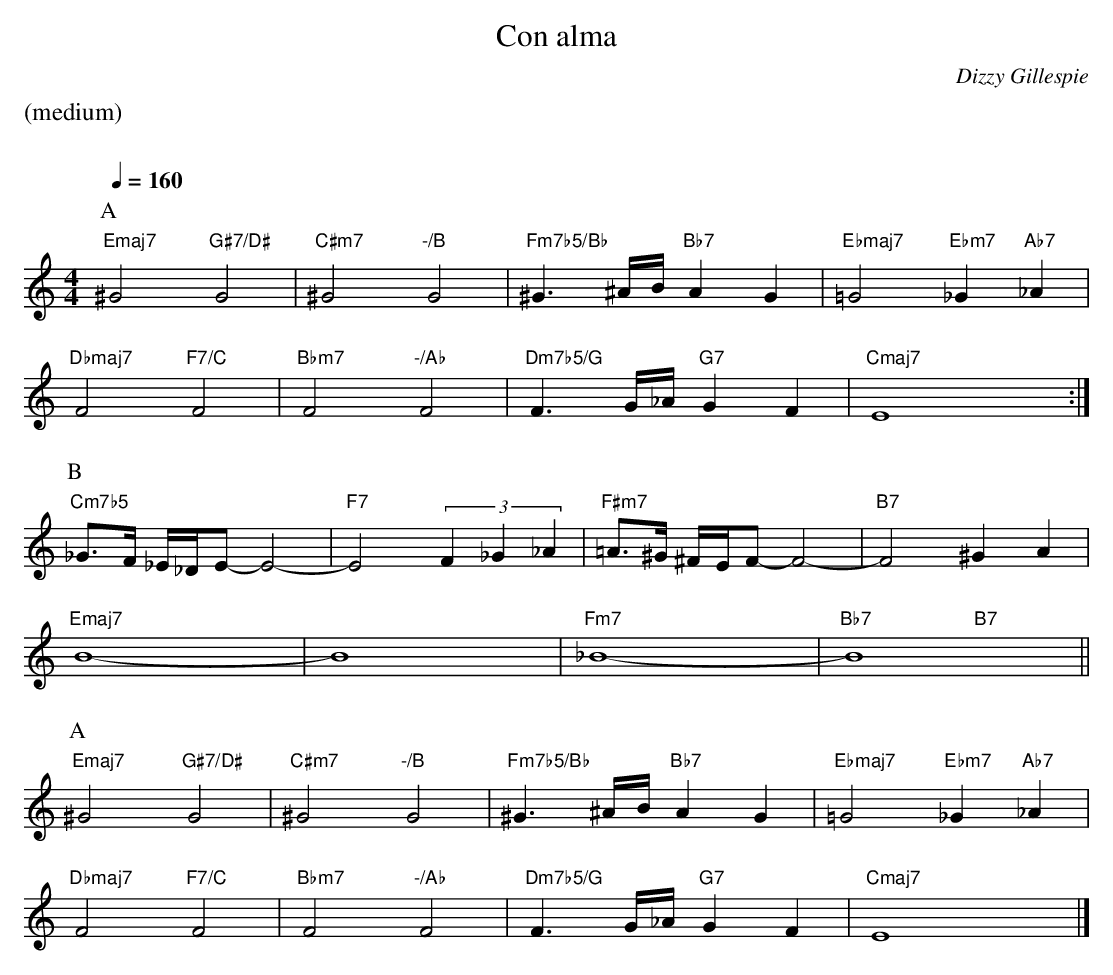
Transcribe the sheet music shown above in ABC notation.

X:1
T: Con alma
M:4/4
L:1/4
C:Dizzy Gillespie
Q:1/4=160
%%staves (chords melody)
K:C
%%text (medium)
%%vskip 20
P: A
V:chords
"Emaj7"x2 "G#7/D#"x2 | "C#m7"x2 "-/B"x2 | "Fm7b5/Bb"x2 "Bb7"x2 | "Ebmaj7"x2 "Ebm7"x "Ab7"x |
"Dbmaj7"x2 "F7/C"x2 | "Bbm7"x2 "-/Ab"x2 | "Dm7b5/G"x2 "G7"x2 | "Cmaj7"x2 x2 :|
V:melody
^G2G2 | ^G2G2 | ^G>^A/B// AG | =G2_G_A |
F2F2 | F2F2 | F>G/_A// GF | E4 :|
P: B
V:chords
"Cm7b5"x2 x2 | "F7"x2 x2 | "F#m7"x2 x2 | "B7"x2 x2 |
"Emaj7"x2 x2 | x2 x2 | "Fm7"x2 x2 | "Bb7"x2 "B7"x2 ||
V:melody
_G/>F/ _E//_D//E/- E2- | E2 (3F_G_A | =A/>^G/ ^F//E//F/- F2- | F2 ^GA |
B4- | B4 | _B4- | B4 ||
P: A
V:chords
"Emaj7"x2 "G#7/D#"x2 | "C#m7"x2 "-/B"x2 | "Fm7b5/Bb"x2 "Bb7"x2 | "Ebmaj7"x2 "Ebm7"x "Ab7"x |
"Dbmaj7"x2 "F7/C"x2 | "Bbm7"x2 "-/Ab"x2 | "Dm7b5/G"x2 "G7"x2 | "Cmaj7"x2 x2 |]
V:melody
^G2G2 | ^G2G2 | ^G>^A/B// AG | =G2_G_A |
F2F2 | F2F2 | F>G/_A// GF | E4 |]
